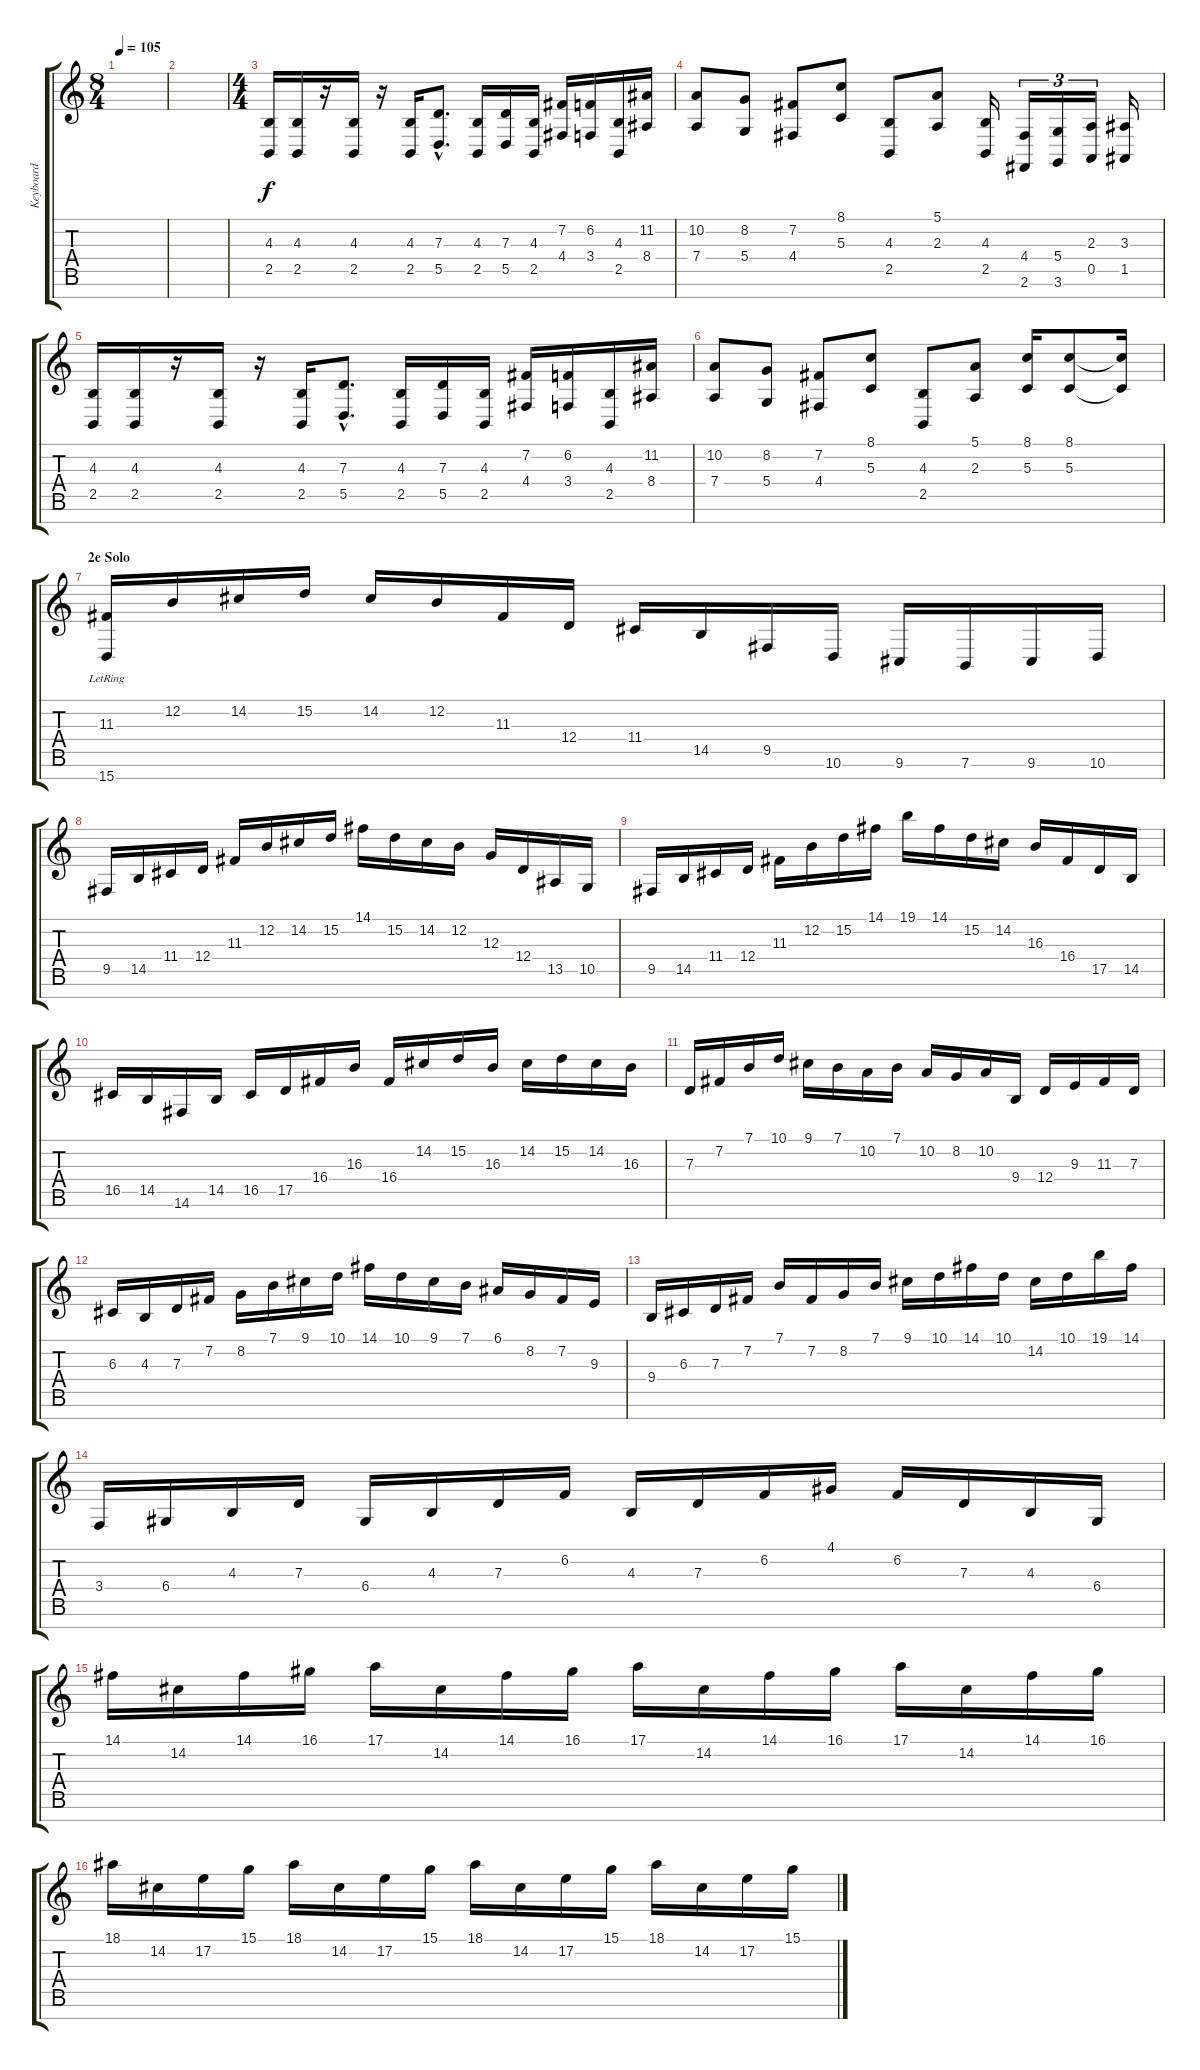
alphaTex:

\track ("Keyboard" "Keyboard") {instrument acousticgrandpiano}
\staff {score tabs}
\tuning (E4 B3 G3 D3 A2 E2 B1) {hide}
\ts (8 4)
\tempo 105
\clef g2
\ks c
|
|
\ts (4 4)
(4.3 2.5).16 (4.3 2.5).16 r.16 (4.3 2.5).16 r.16 (4.3 2.5).16 (7.3{hac} 5.5{hac}).8{d} (4.3 2.5).16 (7.3 5.5).16 (4.3 2.5).16 (7.2 4.4).16 (6.2 3.4).16 (4.3 2.5).16 (11.2 8.4).16 |
(10.2 7.4).8 (8.2 5.4).8 (7.2 4.4).8 (8.1 5.3).8 (4.3 2.5).8 (5.1 2.3).8 (4.3 2.5).16 (4.4 2.6).16{tu (3 2)} (5.4 3.6).16{tu (3 2)} (2.3 0.5).16{tu (3 2)} (3.3 1.5).16 |
(4.3 2.5).16 (4.3 2.5).16 r.16 (4.3 2.5).16 r.16 (4.3 2.5).16 (7.3{hac} 5.5{hac}).8{d} (4.3 2.5).16 (7.3 5.5).16 (4.3 2.5).16 (7.2 4.4).16 (6.2 3.4).16 (4.3 2.5).16 (11.2 8.4).16 |
(10.2 7.4).8 (8.2 5.4).8 (7.2 4.4).8 (8.1 5.3).8 (4.3 2.5).8 (5.1 2.3).8 (8.1 5.3).16 (8.1 5.3).8 (8.1{t} 5.3{t}).16 |
\section ("" "2e Solo")
(11.3 15.7{lr}).16{volume 8} 12.2.16 14.2.16 15.2.16 14.2.16 12.2.16 11.3.16 12.4.16 11.4.16 14.5.16 9.5.16 10.6.16 9.6.16 7.6.16 9.6.16 10.6.16 |
9.5.16 14.5.16 11.4.16 12.4.16 11.3.16 12.2.16 14.2.16 15.2.16 14.1.16 15.2.16 14.2.16 12.2.16 12.3.16 12.4.16 13.5.16 10.5.16 |
9.5.16 14.5.16 11.4.16 12.4.16 11.3.16 12.2.16 15.2.16 14.1.16 19.1.16 14.1.16 15.2.16 14.2.16 16.3.16 16.4.16 17.5.16 14.5.16 |
16.5.16 14.5.16 14.6.16 14.5.16 16.5.16 17.5.16 16.4.16 16.3.16 16.4.16 14.2.16 15.2.16 16.3.16 14.2.16 15.2.16 14.2.16 16.3.16 |
7.3.16 7.2.16 7.1.16 10.1.16 9.1.16 7.1.16 10.2.16 7.1.16 10.2.16 8.2.16 10.2.16 9.4.16 12.4.16 9.3.16 11.3.16 7.3.16 |
6.3.16 4.3.16 7.3.16 7.2.16 8.2.16 7.1.16 9.1.16 10.1.16 14.1.16 10.1.16 9.1.16 7.1.16 6.1.16 8.2.16 7.2.16 9.3.16 |
9.4.16 6.3.16 7.3.16 7.2.16 7.1.16 7.2.16 8.2.16 7.1.16 9.1.16 10.1.16 14.1.16 10.1.16 14.2.16 10.1.16 19.1.16 14.1.16 |
3.4.16 6.4.16 4.3.16 7.3.16 6.4.16 4.3.16 7.3.16 6.2.16 4.3.16 7.3.16 6.2.16 4.1.16 6.2.16 7.3.16 4.3.16 6.4.16 |
14.1.16 14.2.16 14.1.16 16.1.16 17.1.16 14.2.16 14.1.16 16.1.16 17.1.16 14.2.16 14.1.16 16.1.16 17.1.16 14.2.16 14.1.16 16.1.16 |
18.1.16 14.2.16 17.2.16 15.1.16 18.1.16 14.2.16 17.2.16 15.1.16 18.1.16 14.2.16 17.2.16 15.1.16 18.1.16 14.2.16 17.2.16 15.1.16
